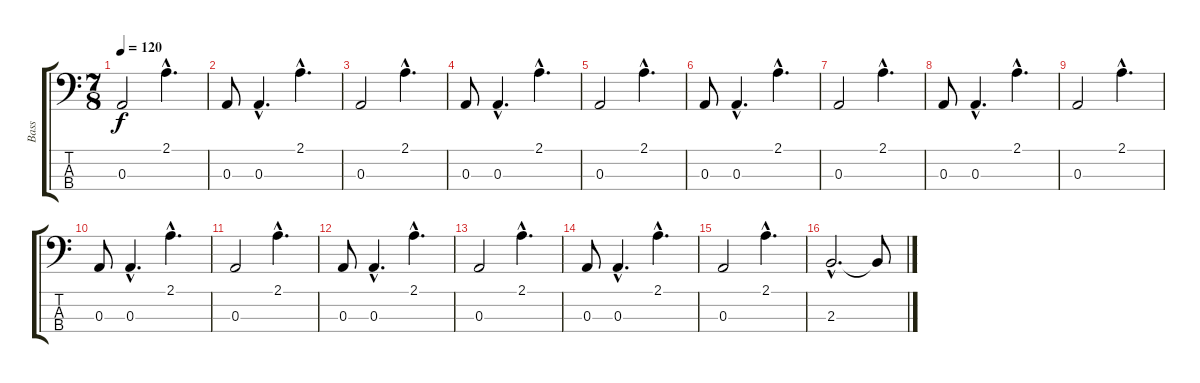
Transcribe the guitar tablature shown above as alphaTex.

\track ("Bass" "Bass") {instrument electricbassfinger}
\staff {score tabs}
\tuning (G2 D2 A1 E1) {hide}
\ts (7 8)
\tempo 120
\clef f4
\ks c
0.3.2{dy f} 2.1{hac}.4{d} |
0.3.8 0.3{hac}.4{d} 2.1{hac}.4{d} |
0.3.2 2.1{hac}.4{d} |
0.3.8 0.3{hac}.4{d} 2.1{hac}.4{d} |
0.3.2 2.1{hac}.4{d} |
0.3.8 0.3{hac}.4{d} 2.1{hac}.4{d} |
0.3.2 2.1{hac}.4{d} |
0.3.8 0.3{hac}.4{d} 2.1{hac}.4{d} |
0.3.2 2.1{hac}.4{d} |
0.3.8 0.3{hac}.4{d} 2.1{hac}.4{d} |
0.3.2 2.1{hac}.4{d} |
0.3.8 0.3{hac}.4{d} 2.1{hac}.4{d} |
0.3.2 2.1{hac}.4{d} |
0.3.8 0.3{hac}.4{d} 2.1{hac}.4{d} |
0.3.2 2.1{hac}.4{d} |
2.3{hac}.2{d} 2.3{t}.8
